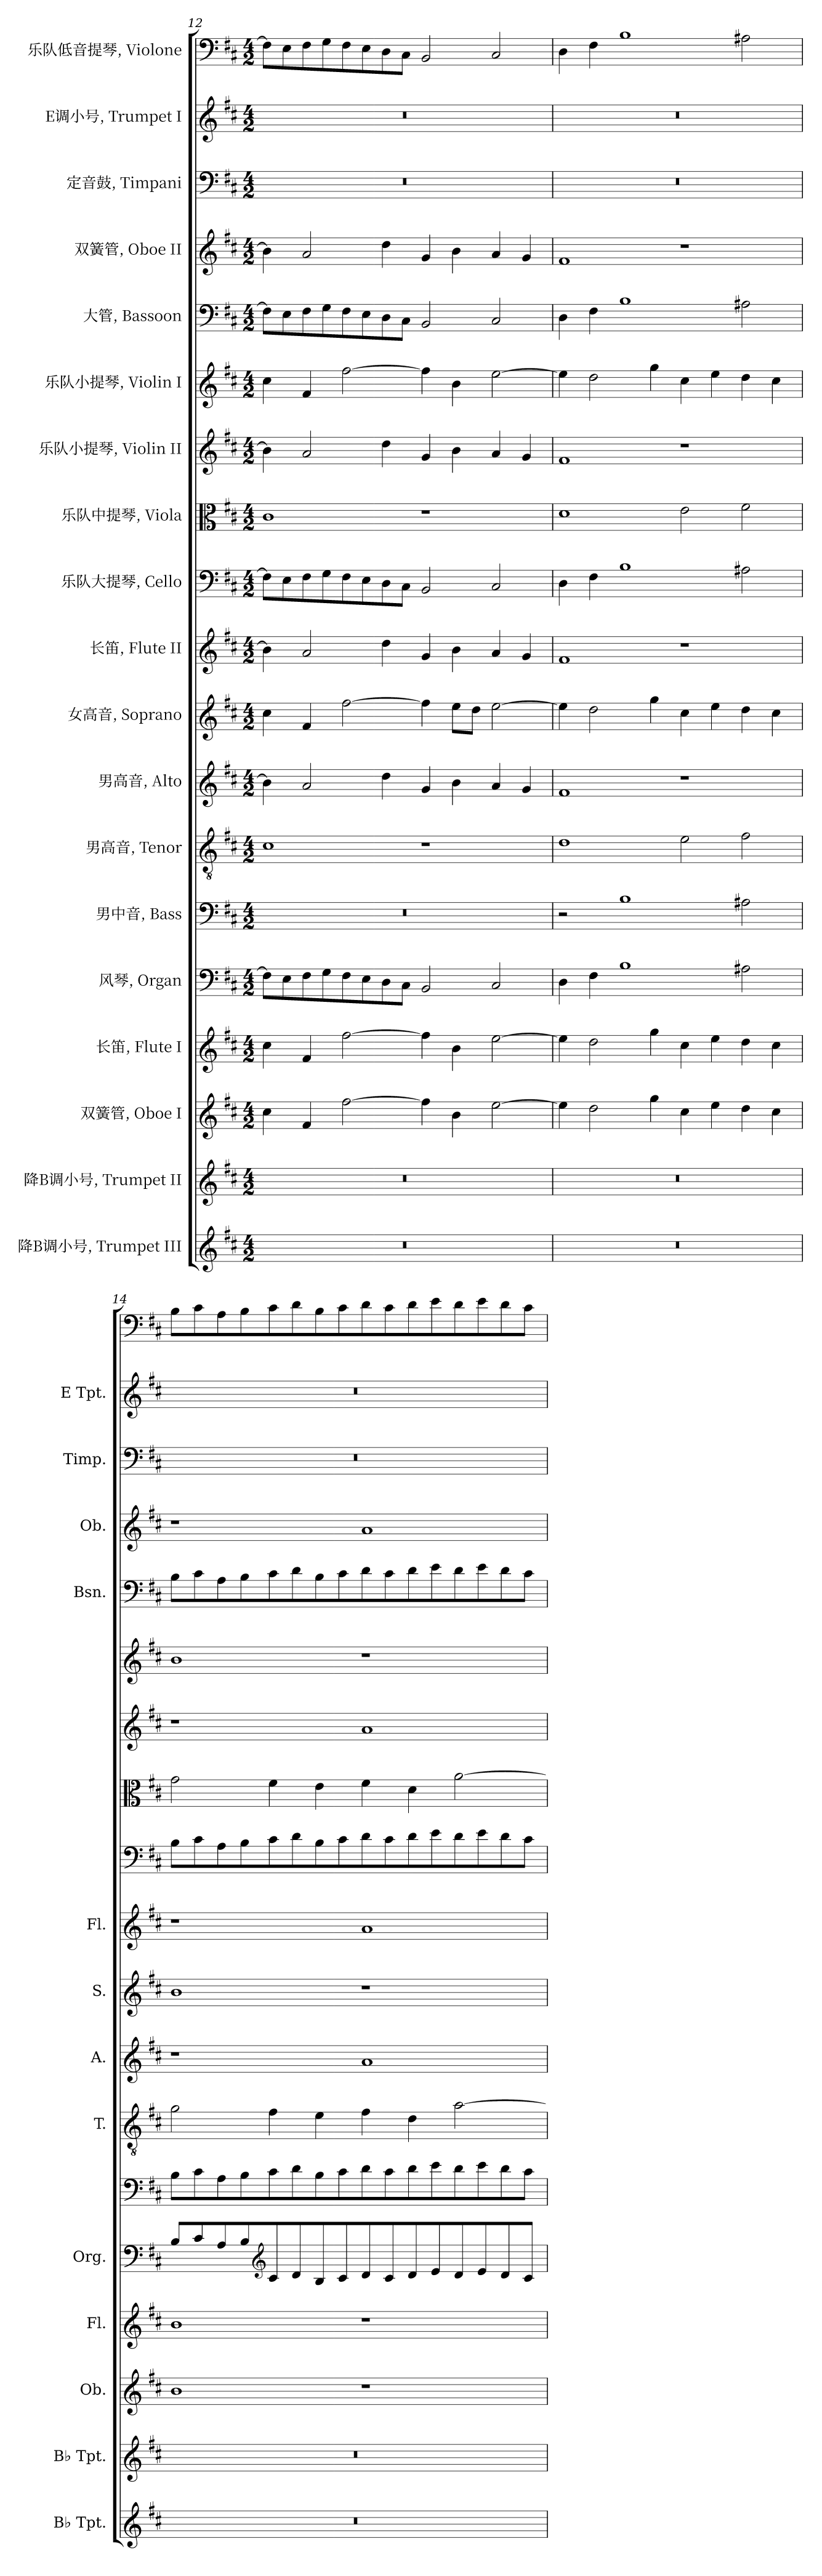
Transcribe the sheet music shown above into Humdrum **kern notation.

**kern	**kern	**kern	**kern	**kern	**kern	**kern	**kern	**kern	**kern	**kern	**kern	**kern	**kern	**kern	**kern	**kern	**kern	**kern
*part19	*part18	*part17	*part16	*part15	*part14	*part13	*part12	*part11	*part10	*part9	*part8	*part7	*part6	*part5	*part4	*part3	*part2	*part1
*staff19	*staff18	*staff17	*staff16	*staff15	*staff14	*staff13	*staff12	*staff11	*staff10	*staff9	*staff8	*staff7	*staff6	*staff5	*staff4	*staff3	*staff2	*staff1
*I"降B调小号, Trumpet III	*I"降B调小号, Trumpet II	*I"双簧管, Oboe I	*I"长笛, Flute I	*I"风琴, Organ	*I"男中音, Bass	*I"男高音, Tenor	*I"男高音, Alto	*I"女高音, Soprano	*I"长笛, Flute II	*I"乐队大提琴, Cello	*I"乐队中提琴, Viola	*I"乐队小提琴, Violin II	*I"乐队小提琴, Violin I	*I"大管, Bassoon	*I"双簧管, Oboe II	*I"定音鼓, Timpani	*I"E调小号, Trumpet I	*I"乐队低音提琴, Violone
*I'B♭ Tpt.	*I'B♭ Tpt.	*I'Ob.	*I'Fl.	*I'Org.	*	*I'T.	*I'A.	*I'S.	*I'Fl.	*	*	*	*	*I'Bsn.	*I'Ob.	*I'Timp.	*I'E Tpt.	*
!!LO:PB:g=z
*clefG2	*clefG2	*clefG2	*clefG2	*clefF4	*clefF4	*clefGv2	*clefG2	*clefG2	*clefG2	*clefF4	*clefC3	*clefG2	*clefG2	*clefF4	*clefG2	*clefF4	*clefG2	*clefF4
*ITrd1c2	*ITrd1c2	*	*	*	*	*	*	*	*	*	*	*	*	*	*	*	*ITrd-3c-4	*ITrd7c12
*k[]	*k[]	*k[f#c#]	*k[f#c#]	*k[f#c#]	*k[f#c#]	*k[f#c#]	*k[f#c#]	*k[f#c#]	*k[f#c#]	*k[f#c#]	*k[f#c#]	*k[f#c#]	*k[f#c#]	*k[f#c#]	*k[f#c#]	*k[f#c#]	*k[b-e-a-d-g-c-]	*k[f#c#]
*M4/2	*M4/2	*M4/2	*M4/2	*M4/2	*M4/2	*M4/2	*M4/2	*M4/2	*M4/2	*M4/2	*M4/2	*M4/2	*M4/2	*M4/2	*M4/2	*M4/2	*M4/2	*M4/2
=12	=12	=12	=12	=12	=12	=12	=12	=12	=12	=12	=12	=12	=12	=12	=12	=12	=12	=12
0r	0r	4cc#\	4cc#\	8F#\L]	0r	1c#	4b\]	4cc#\	4b\]	8F#\L]	1c#	4b\]	4cc#\	8F#\L]	4b\]	0r	0r	8FF#\L]
.	.	.	.	8E\	.	.	.	.	.	8E\	.	.	.	8E\	.	.	.	8EE\
.	.	4f#/	4f#/	8F#\	.	.	2a/	4f#/	2a/	8F#\	.	2a/	4f#/	8F#\	2a/	.	.	8FF#\
.	.	.	.	8G\	.	.	.	.	.	8G\	.	.	.	8G\	.	.	.	8GG\
.	.	[2ff#\	[2ff#\	8F#\	.	.	.	[2ff#\	.	8F#\	.	.	[2ff#\	8F#\	.	.	.	8FF#\
.	.	.	.	8E\	.	.	.	.	.	8E\	.	.	.	8E\	.	.	.	8EE\
.	.	.	.	8D\	.	.	4dd\	.	4dd\	8D\	.	4dd\	.	8D\	4dd\	.	.	8DD\
.	.	.	.	8C#\J	.	.	.	.	.	8C#\J	.	.	.	8C#\J	.	.	.	8CC#\J
.	.	4ff#\]	4ff#\]	2BB/	.	1r	4g/	4ff#\]	4g/	2BB/	1r	4g/	4ff#\]	2BB/	4g/	.	.	2BBB/
.	.	4b\	4b\	.	.	.	4b\	8ee\L	4b\	.	.	4b\	4b\	.	4b\	.	.	.
.	.	.	.	.	.	.	.	8dd\J	.	.	.	.	.	.	.	.	.	.
.	.	[2ee\	[2ee\	2C#/	.	.	4a/	[2ee\	4a/	2C#/	.	4a/	[2ee\	2C#/	4a/	.	.	2CC#/
.	.	.	.	.	.	.	4g/	.	4g/	.	.	4g/	.	.	4g/	.	.	.
=13	=13	=13	=13	=13	=13	=13	=13	=13	=13	=13	=13	=13	=13	=13	=13	=13	=13	=13
0r	0r	4ee\]	4ee\]	4D\	2r	1d	1f#	4ee\]	1f#	4D\	1d	1f#	4ee\]	4D\	1f#	0r	0r	4DD\
.	.	2dd\	2dd\	4F#\	.	.	.	2dd\	.	4F#\	.	.	2dd\	4F#\	.	.	.	4FF#\
.	.	.	.	1B	1B	.	.	.	.	1B	.	.	.	1B	.	.	.	1BB
.	.	4gg\	4gg\	.	.	.	.	4gg\	.	.	.	.	4gg\	.	.	.	.	.
.	.	4cc#\	4cc#\	.	.	2e\	1r	4cc#\	1r	.	2e\	1r	4cc#\	.	1r	.	.	.
.	.	4ee\	4ee\	.	.	.	.	4ee\	.	.	.	.	4ee\	.	.	.	.	.
.	.	4dd\	4dd\	2A#X\	2A#X\	2f#\	.	4dd\	.	2A#X\	2f#\	.	4dd\	2A#X\	.	.	.	2AA#X\
.	.	4cc#\	4cc#\	.	.	.	.	4cc#\	.	.	.	.	4cc#\	.	.	.	.	.
!!LO:PB:g=z
=14	=14	=14	=14	=14	=14	=14	=14	=14	=14	=14	=14	=14	=14	=14	=14	=14	=14	=14
0r	0r	1b	1b	8B/L	8B\L	2g\	1r	1b	1r	8B\L	2g\	1r	1b	8B\L	1r	0r	0r	8BB\L
.	.	.	.	8c#/	8c#\	.	.	.	.	8c#\	.	.	.	8c#\	.	.	.	8C#\
.	.	.	.	8A/	8A\	.	.	.	.	8A\	.	.	.	8A\	.	.	.	8AA\
.	.	.	.	8B/	8B\	.	.	.	.	8B\	.	.	.	8B\	.	.	.	8BB\
*	*	*	*	*clefG2	*	*	*	*	*	*	*	*	*	*	*	*	*	*
.	.	.	.	8c#/	8c#\	4f#\	.	.	.	8c#\	4f#\	.	.	8c#\	.	.	.	8C#\
.	.	.	.	8d/	8d\	.	.	.	.	8d\	.	.	.	8d\	.	.	.	8D\
.	.	.	.	8B/	8B\	4e\	.	.	.	8B\	4e\	.	.	8B\	.	.	.	8BB\
.	.	.	.	8c#/	8c#\	.	.	.	.	8c#\	.	.	.	8c#\	.	.	.	8C#\
.	.	1r	1r	8d/	8d\	4f#\	1a	1r	1a	8d\	4f#\	1a	1r	8d\	1a	.	.	8D\
.	.	.	.	8c#/	8c#\	.	.	.	.	8c#\	.	.	.	8c#\	.	.	.	8C#\
.	.	.	.	8d/	8d\	4d\	.	.	.	8d\	4d\	.	.	8d\	.	.	.	8D\
.	.	.	.	8e/	8e\	.	.	.	.	8e\	.	.	.	8e\	.	.	.	8E\
.	.	.	.	8d/	8d\	[2a\	.	.	.	8d\	[2a\	.	.	8d\	.	.	.	8D\
.	.	.	.	8e/	8e\	.	.	.	.	8e\	.	.	.	8e\	.	.	.	8E\
.	.	.	.	8d/	8d\	.	.	.	.	8d\	.	.	.	8d\	.	.	.	8D\
.	.	.	.	8c#/J	8c#\J	.	.	.	.	8c#\J	.	.	.	8c#\J	.	.	.	8C#\J
=	=	=	=	=	=	=	=	=	=	=	=	=	=	=	=	=	=	=
*-	*-	*-	*-	*-	*-	*-	*-	*-	*-	*-	*-	*-	*-	*-	*-	*-	*-	*-
